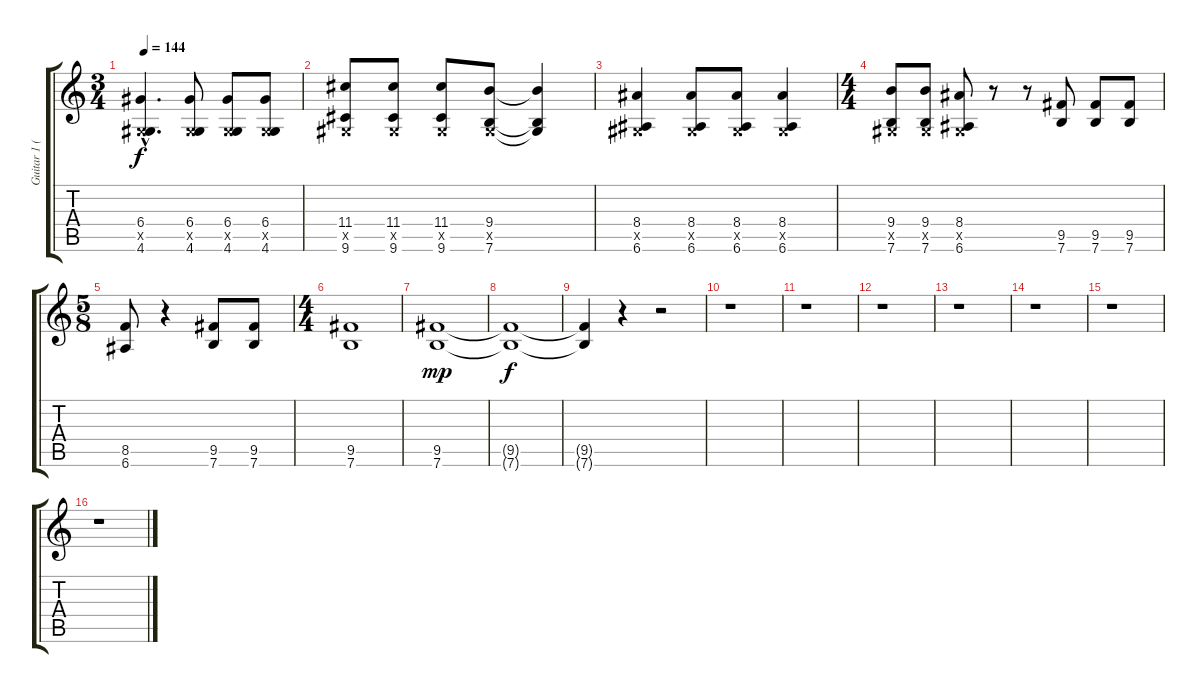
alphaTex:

\track ("Guitar 1 (Disto)" "Guitar 1 (") {instrument distortionguitar}
\staff {score tabs}
\tuning (E4 B3 G3 D3 A2 E2) {hide}
\ts (3 4)
\tempo 144
\clef g2
\ks c
(6.4{hac} -1.5{hac x} 4.6{hac}).4{d dy f} (6.4 -1.5{x} 4.6).8 (6.4 -1.5{x} 4.6).8 (6.4 -1.5{x} 4.6).8 |
(11.4 -1.5{x} 9.6).8 (11.4 -1.5{x} 9.6).8 (11.4 -1.5{x} 9.6).8 (9.4 -1.5{x} 7.6).8 (9.4{t} -1.5{t} 7.6{t}).4 |
(8.4 -1.5{x} 6.6).4 (8.4 -1.5{x} 6.6).8 (8.4 -1.5{x} 6.6).8 (8.4 -1.5{x} 6.6).4 |
\ts (4 4)
(9.4 -1.5{x} 7.6).8 (9.4 -1.5{x} 7.6).8 (8.4 -1.5{x} 6.6).8 r.8 r.8 (9.5 7.6).8 (9.5 7.6).8 (9.5 7.6).8 |
\ts (5 8)
(8.5 6.6).8 r.4 (9.5 7.6).8 (9.5 7.6).8 |
\ts (4 4)
(9.5 7.6).1 |
(9.5 7.6).1{dy mp} |
(9.5{t} 7.6{t}).1{dy f} |
(9.5{t} 7.6{t}).4 r.4 r.2 |
r.1 |
r.1 |
r.1 |
r.1 |
r.1 |
r.1 |
r.1
